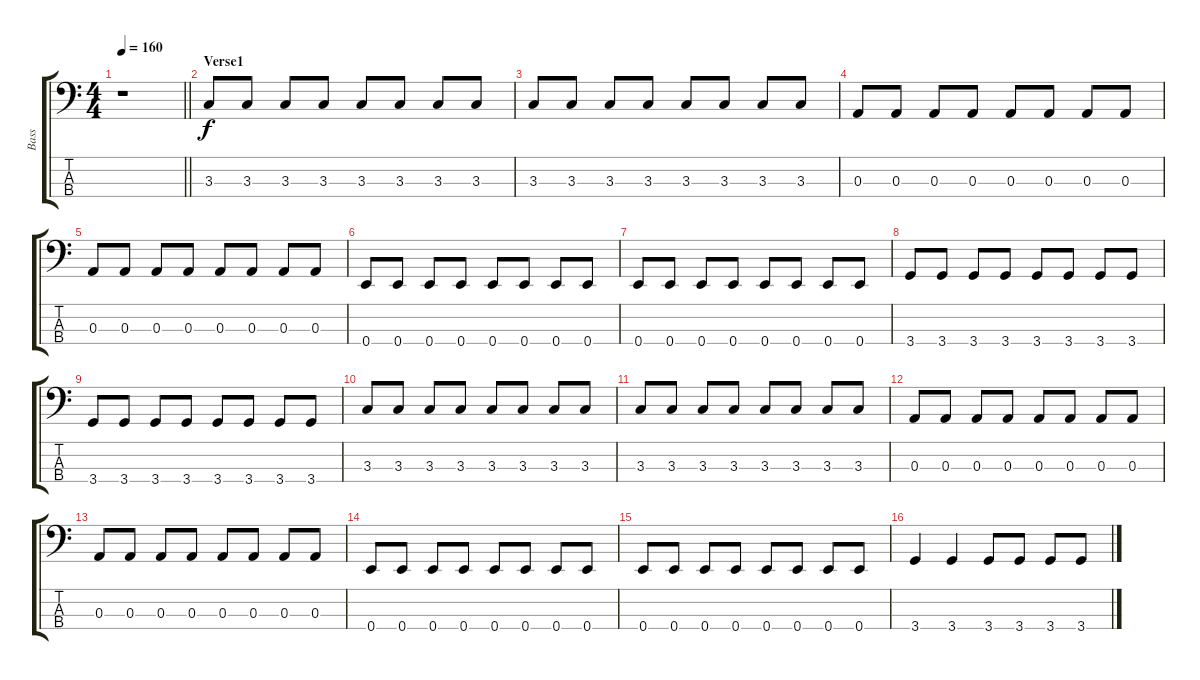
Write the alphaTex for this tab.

\track ("Bass" "Bass") {instrument electricbassfinger}
\staff {score tabs}
\tuning (G2 D2 A1 E1) {hide}
\ts (4 4)
\tempo 160
\clef f4
\barLineRight lightlight
\ks c
r.1{dy f instrument electricbassfinger} |
\section ("" "Verse1")
3.3.8 3.3.8 3.3.8 3.3.8 3.3.8 3.3.8 3.3.8 3.3.8 |
3.3.8 3.3.8 3.3.8 3.3.8 3.3.8 3.3.8 3.3.8 3.3.8 |
0.3.8 0.3.8 0.3.8 0.3.8 0.3.8 0.3.8 0.3.8 0.3.8 |
0.3.8 0.3.8 0.3.8 0.3.8 0.3.8 0.3.8 0.3.8 0.3.8 |
0.4.8 0.4.8 0.4.8 0.4.8 0.4.8 0.4.8 0.4.8 0.4.8 |
0.4.8 0.4.8 0.4.8 0.4.8 0.4.8 0.4.8 0.4.8 0.4.8 |
3.4.8 3.4.8 3.4.8 3.4.8 3.4.8 3.4.8 3.4.8 3.4.8 |
3.4.8 3.4.8 3.4.8 3.4.8 3.4.8 3.4.8 3.4.8 3.4.8 |
3.3.8 3.3.8 3.3.8 3.3.8 3.3.8 3.3.8 3.3.8 3.3.8 |
3.3.8 3.3.8 3.3.8 3.3.8 3.3.8 3.3.8 3.3.8 3.3.8 |
0.3.8 0.3.8 0.3.8 0.3.8 0.3.8 0.3.8 0.3.8 0.3.8 |
0.3.8 0.3.8 0.3.8 0.3.8 0.3.8 0.3.8 0.3.8 0.3.8 |
0.4.8 0.4.8 0.4.8 0.4.8 0.4.8 0.4.8 0.4.8 0.4.8 |
0.4.8 0.4.8 0.4.8 0.4.8 0.4.8 0.4.8 0.4.8 0.4.8 |
3.4.4 3.4.4 3.4.8 3.4.8 3.4.8 3.4.8
